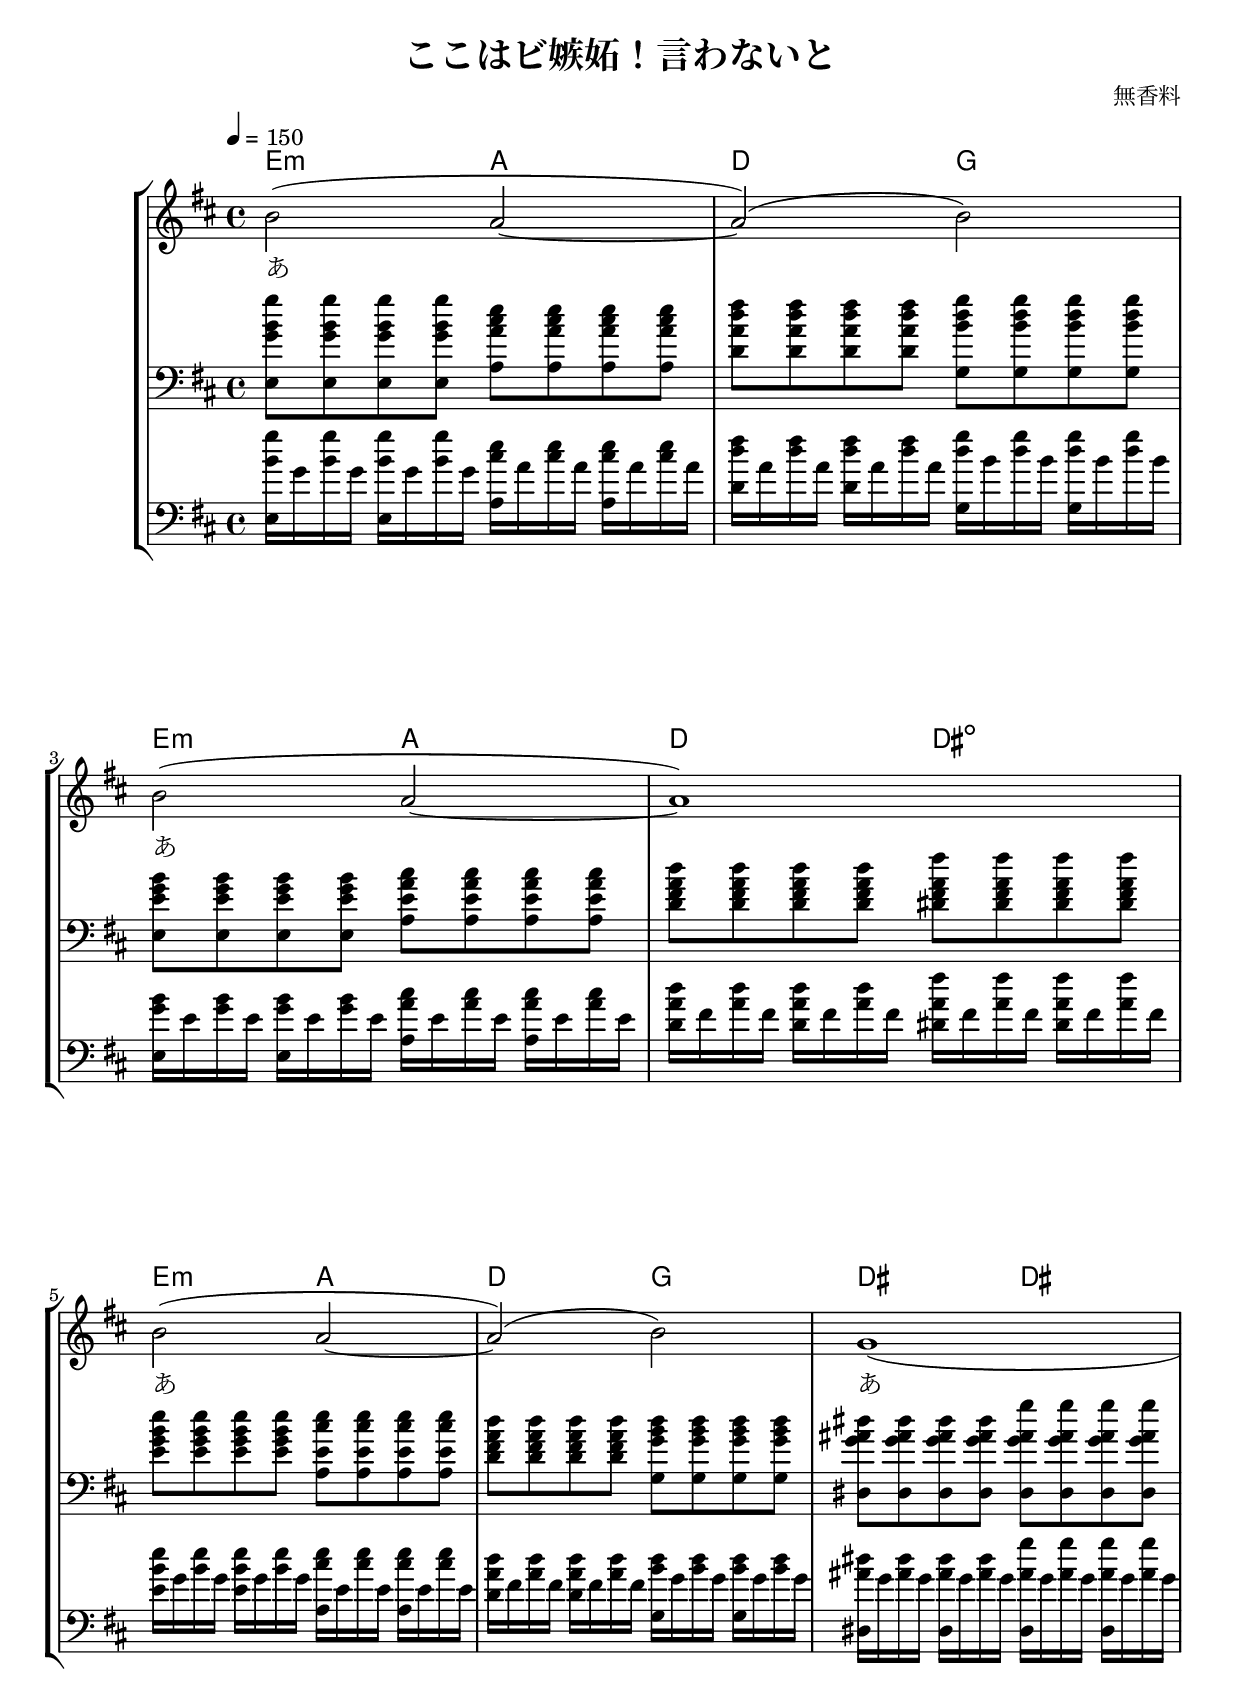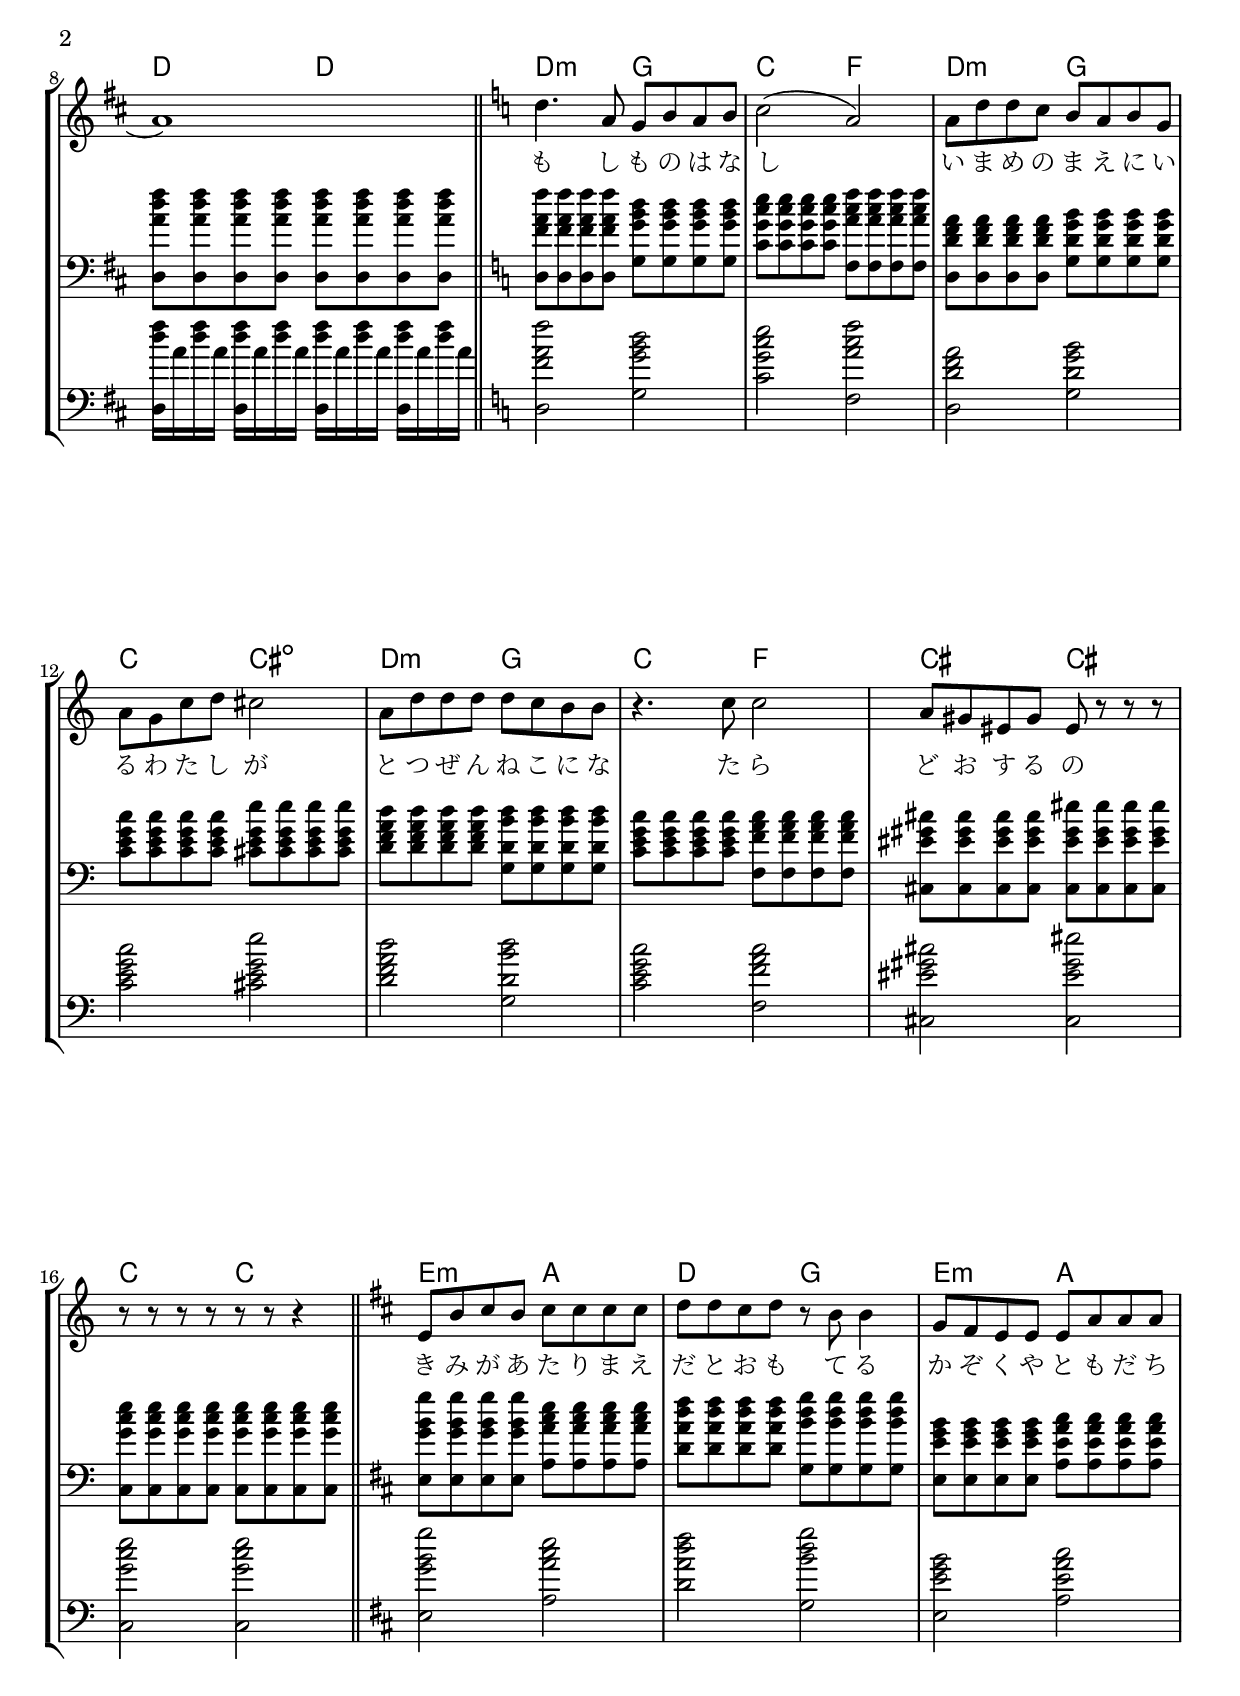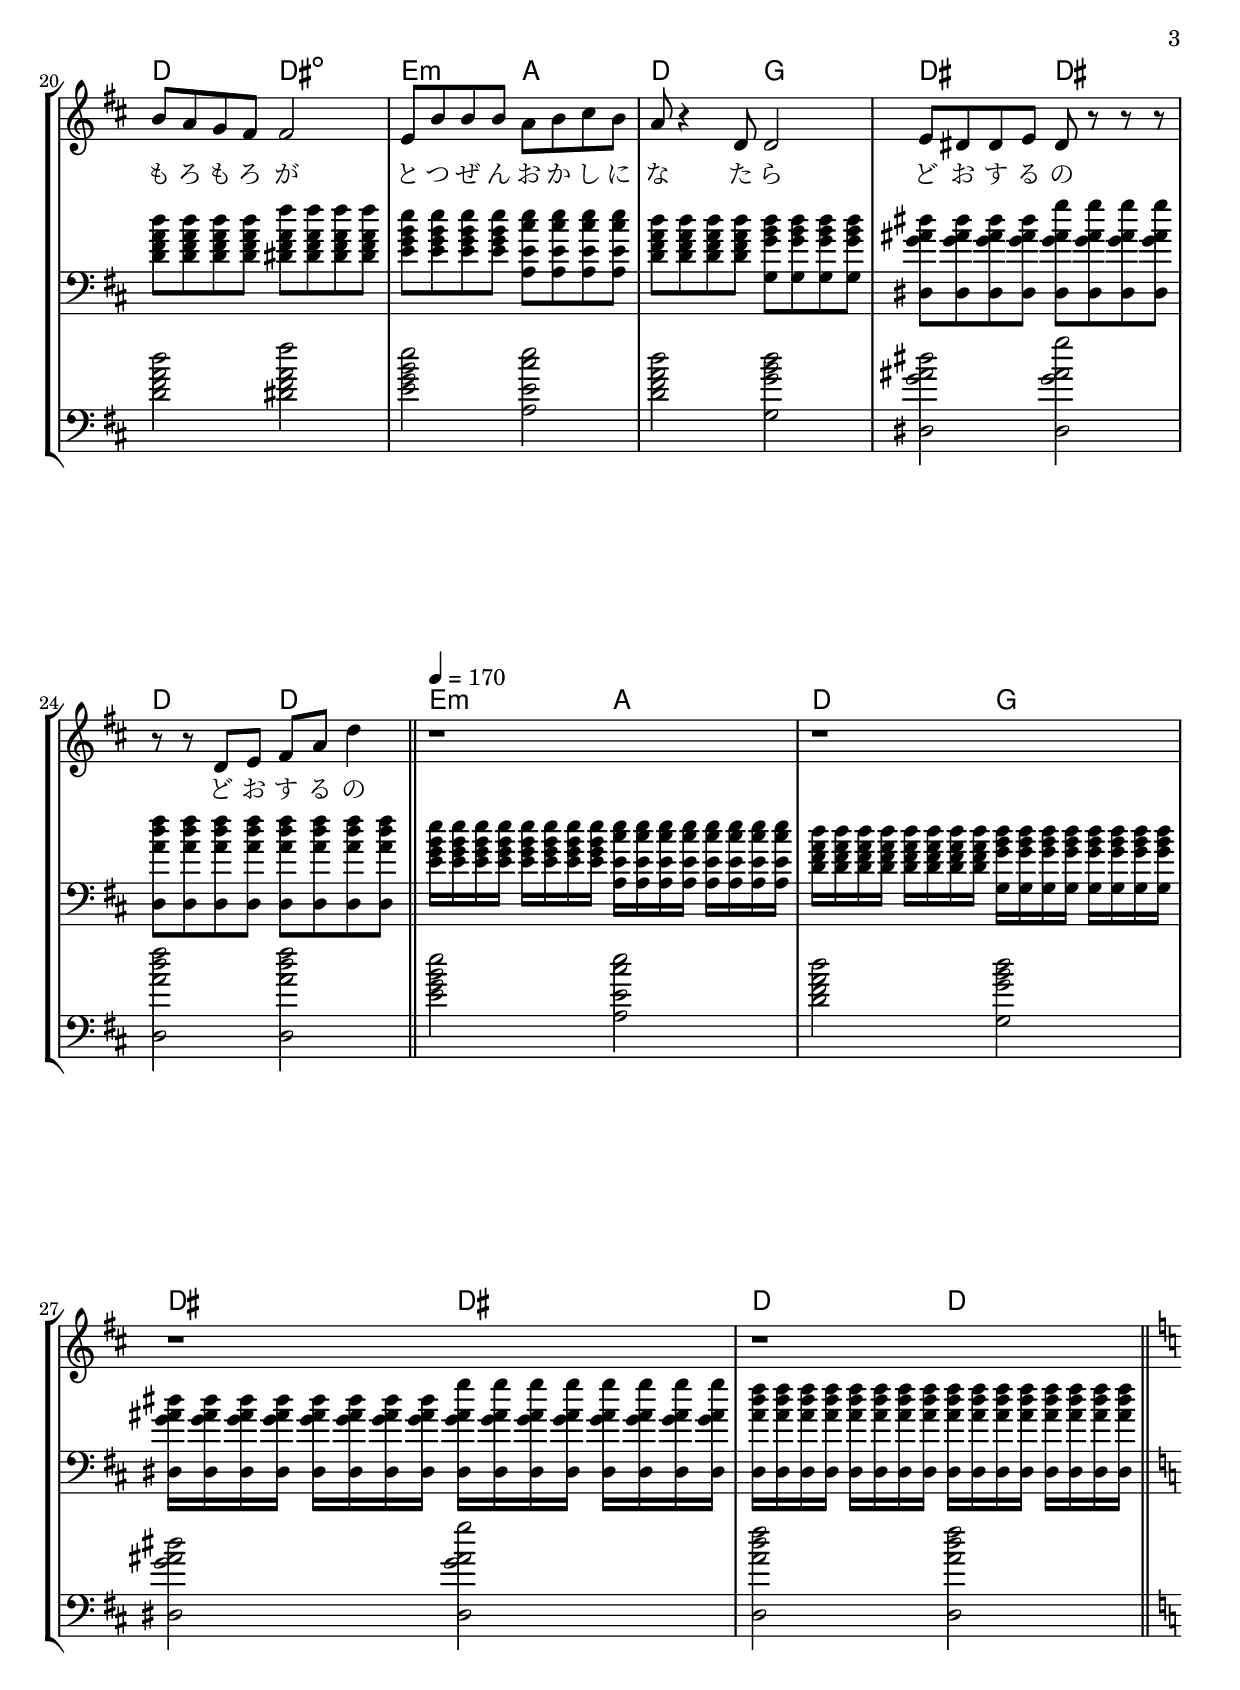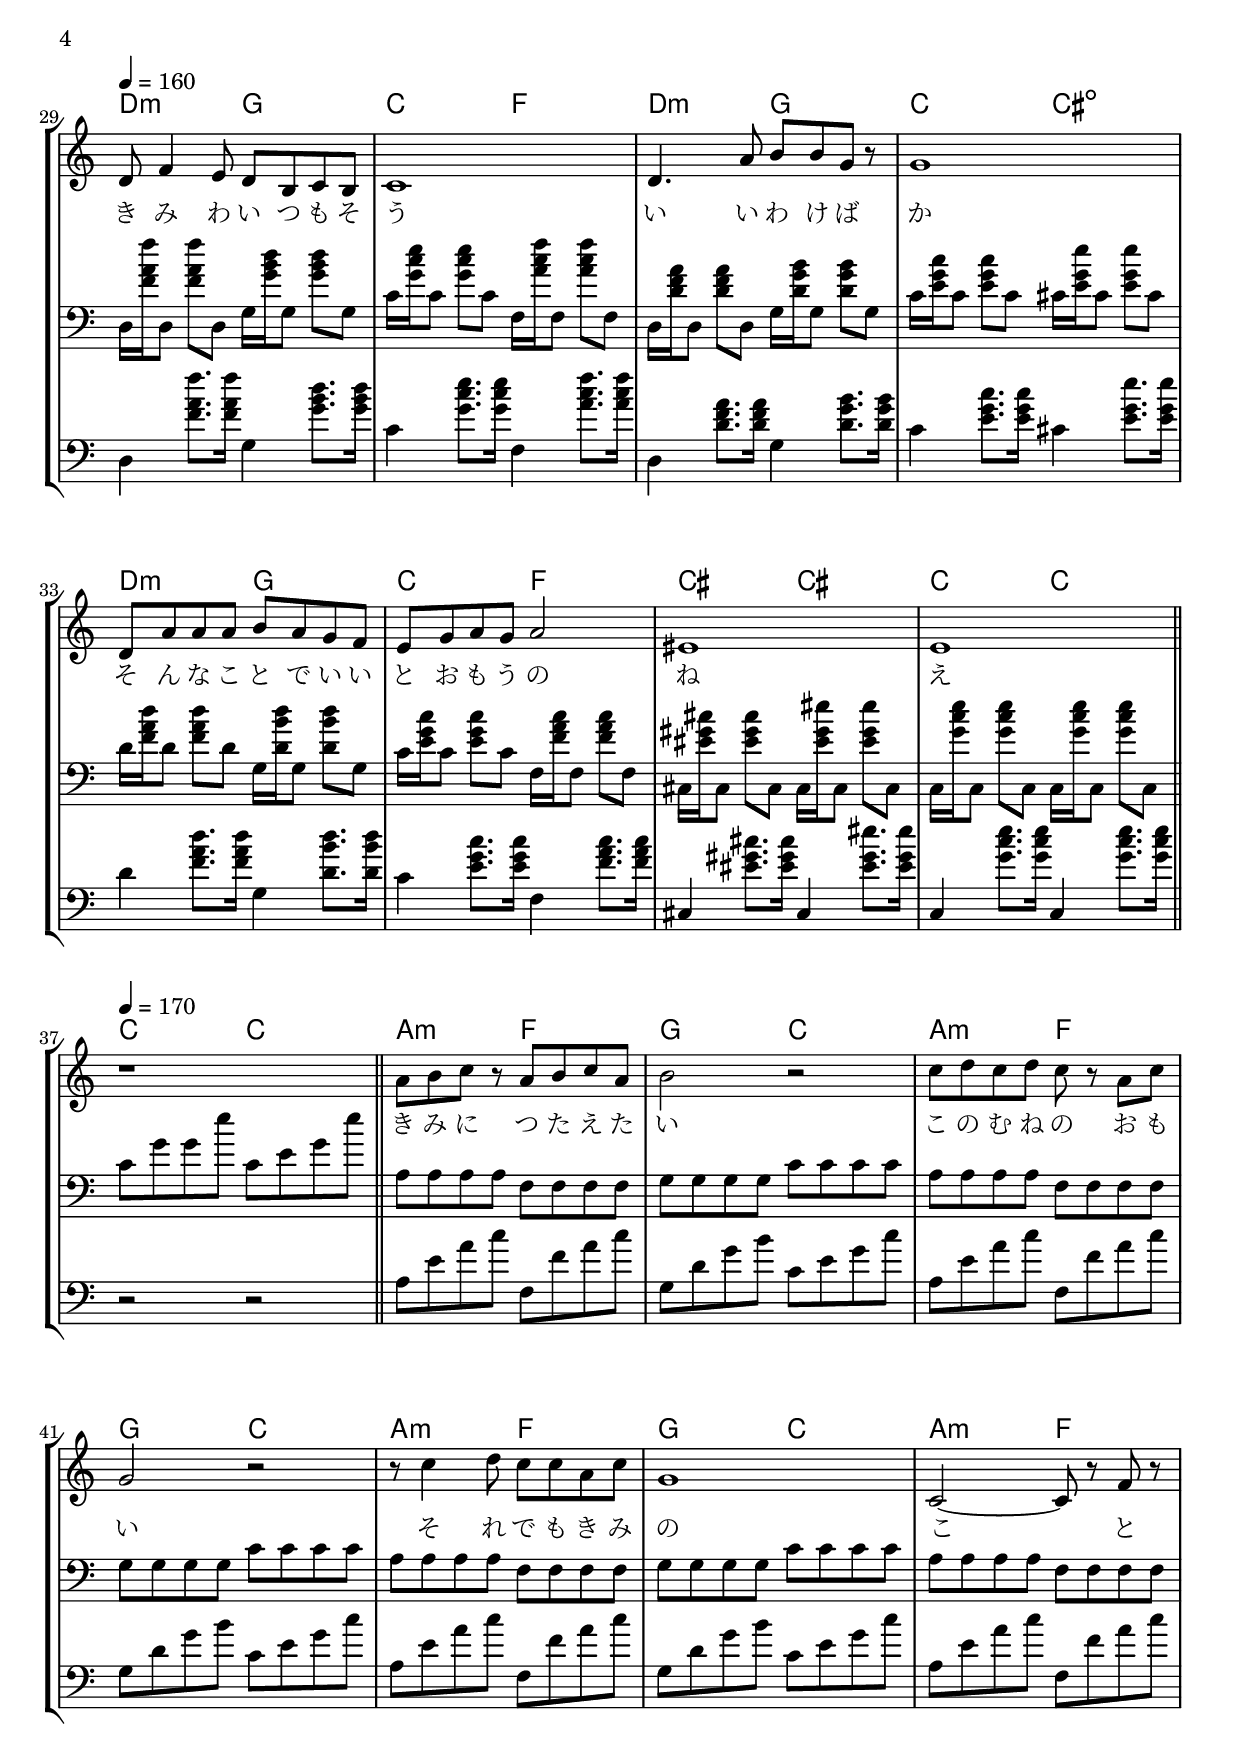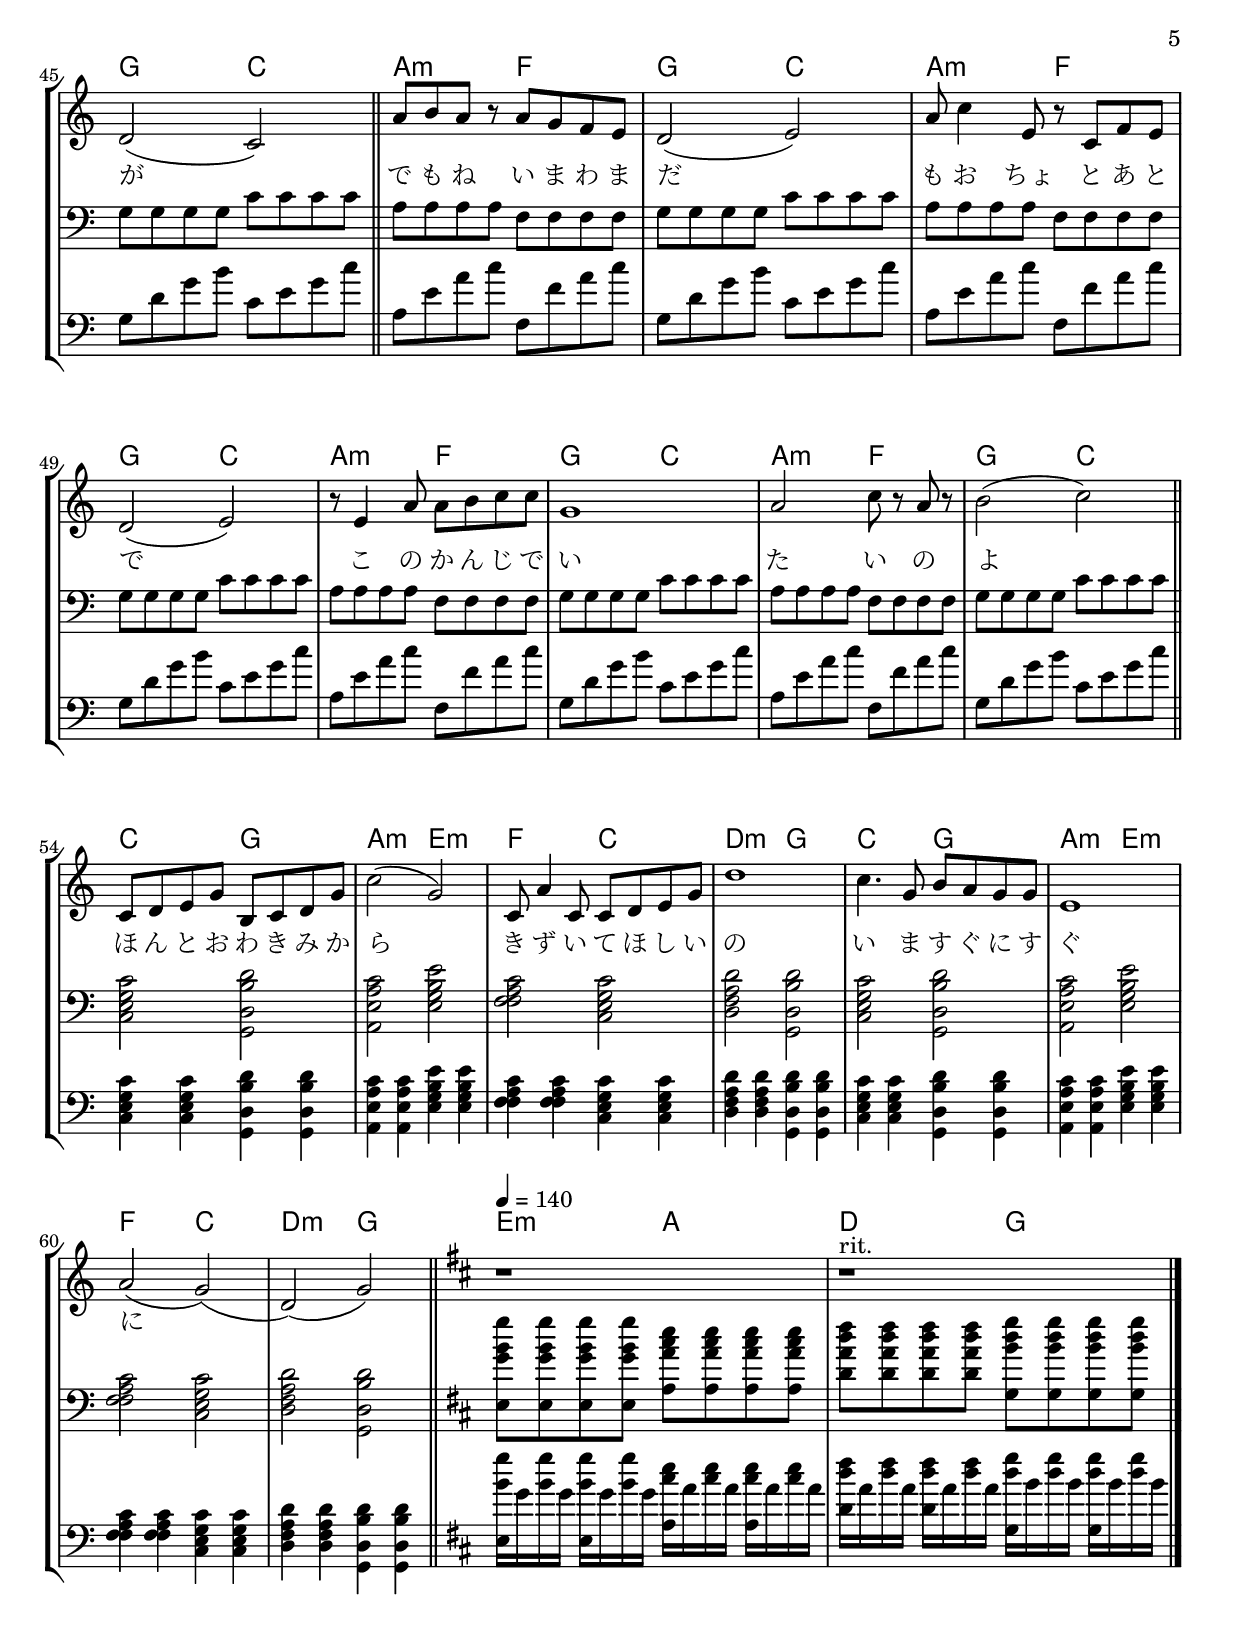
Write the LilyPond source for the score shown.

\version "2.12.1"

\header {
	title = \markup {ここはビ嫉妬！言わないと}
	composer = \markup \center-column {無香料}
}

harmony = \chordmode {
	e2:m a d g e:m a d dis:dim e:m a d g dis dis d d 

	d:m g c f d:m g c cis:dim d:m g c f cis cis c c 

	e:m a d g e:m a d dis:dim e:m a d g dis dis d d 

	e:m a d g dis dis d d 

	d:m g c f d:m g c cis:dim d:m g c f cis cis c c 

	c c 

	a:m f g c a:m f g c a:m f g c a:m f g c 

	a:m f g c a:m f g c a:m f g c a:m f g c 

	c g a:m e:m f c d:m g c g a:m e:m f c d:m g 

	e:m a d g 
}

melody = {
	\set Staff.midiInstrument = #"Lead 1 (square)"
		\key d \major
	\tempo 4 = 150
 b'2  (a'2~ 
	a'2)  (b'2) 
	b'2  (a'2~ 
	a'1) 
	 b'2  (a'2~ 
	a'2)  (b'2) 
	g'1 
	(a'1)
	\set Staff.midiInstrument = #"fss0.34"
		\key c \major
 d''4.  a'8  g'8  b'8  a'8  b'8 
	c''2  (a'2) 
	a'8  d''8  d''8  c''8  b'8  a'8  b'8  g'8 
	a'8  g'8  c''8  d''8  cis''2 
	a'8  d''8  d''8  d''8  d''8  c''8  b'8  b'8 
	r4.  c''8  c''2 
	a'8  gis'8  eis'8  gis'8  eis'8  r8  r8  r8 
	r8  r8  r8  r8  r8  r8  r4
	\set Staff.midiInstrument = #"fss0.34"
		\key d \major
 e'8  b'8  cis''8  b'8  cis''8  cis''8  cis''8  cis''8 
	d''8  d''8  cis''8  d''8  r8  b'8  b'4 
	g'8  fis'8  e'8  e'8  e'8  a'8  a'8  a'8 
	b'8  a'8  g'8  fis'8  fis'2 
	e'8  b'8  b'8  b'8  a'8  b'8  cis''8  b'8 
	a'8  r4  d'8  d'2 
	e'8  dis'8  dis'8  e'8  dis'8  r8  r8  r8 
	r8  r8  d'8  e'8  fis'8  a'8  d''4
	\tempo 4 = 170
	r1 | r1 | r1 | r1   
	\set Staff.midiInstrument = #"fss0.35"
		\key c \major
	\tempo 4 = 160
 d'8  f'4  e'8  d'8  b8  c'8  b8 
	c'1 
	d'4.  a'8  b'8  b'8  g'8  r8 
	g'1 
	d'8  a'8  a'8  a'8  b'8  a'8  g'8  f'8 
	e'8  g'8  a'8  g'8  a'2 
	eis'1 
	e'1
	\tempo 4 = 170
	r1   
	\set Staff.midiInstrument = #"fss0.35"
	 a'8  b'8  c''8  r8  a'8  b'8  c''8  a'8 
	b'2  r2 
	c''8  d''8  c''8  d''8  c''8  r8  a'8  c''8 
	g'2  r2 
	r8  c''4  d''8  c''8  c''8  a'8  c''8 
	g'1 
	c'2~c'8  r8  f'8  r8 
	d'2  (c'2)
	\set Staff.midiInstrument = #"fss0.34"
	 a'8  b'8  a'8  r8  a'8  g'8  f'8  e'8 
	d'2  (e'2) 
	a'8  c''4  e'8  r8  c'8  f'8  e'8 
	d'2  (e'2) 
	r8  e'4  a'8  a'8  b'8  c''8  c''8 
	g'1 
	a'2  c''8  r8  a'8  r8 
	b'2  (c''2)
	\set Staff.midiInstrument = #"fss0.34"
	 c'8  d'8  e'8  g'8  b8  c'8  d'8  g'8 
	c''2  (g'2) 
	c'8  a'4  c'8  c'8  d'8  e'8  g'8 
	d''1 
	c''4.  g'8  b'8  a'8  g'8  g'8 
	e'1 
	a'2  (g'2) 
	(d'2)  (g'2)
	\key d \major
	\tempo 4 = 140
	r1 | r1^"rit." \bar "|."
}

words = \lyricmode {
	あ  あ  あ  あ  
	も  し  も  の  は  な  し  い  ま  め  の  ま  え  に  い  る  わ  た  し  が  と  つ  ぜ  ん  ね  こ  に  な  た  ら  ど  お  す  る  の  
	き  み  が  あ  た  り  ま  え  だ  と  お  も  て  る  か  ぞ  く  や  と  も  だ  ち  も  ろ  も  ろ  が  と  つ  ぜ  ん  お  か  し  に  な  た  ら  ど  お  す  る  の  ど  お  す  る  の  
	
	き  み  わ  い  つ  も  そ  う  い  い  わ  け  ば  か  そ  ん  な  こ  と  で  い  い  と  お  も  う  の  ね  え  
	
	き  み  に  つ  た  え  た  い  こ  の  む  ね  の  お  も  い  そ  れ  で  も  き  み  の  こ  と  が  
	で  も  ね  い  ま  わ  ま  だ  も  お  ちょ  と  あ  と  で  こ  の  か  ん  じ  で  い  た  い  の  よ  
	ほ  ん  と  お  わ  き  み  か  ら  き  ず  い  て  ほ  し  い  の  い  ま  す  ぐ  に  す  ぐ  に  
	
}

tempochange = {
	\tempo 4 = 150
	r1 | r1 | r1 | r1 | r1 | r1 | r1 | r1 \bar "||"
	\tempo 4 = 150
	r1 | r1 | r1 | r1 | r1 | r1 | r1 | r1 \bar "||"
	\tempo 4 = 150
	r1 | r1 | r1 | r1 | r1 | r1 | r1 | r1 \bar "||"
	\tempo 4 = 170
	r1 | r1 | r1 | r1 \bar "||"
	\tempo 4 = 160
	r1 | r1 | r1 | r1 | r1 | r1 | r1 | r1 \bar "||"
	\tempo 4 = 170
	r1 \bar "||"
	\tempo 4 = 170
	r1 | r1 | r1 | r1 | r1 | r1 | r1 | r1 \bar "||"
	\tempo 4 = 170
	r1 | r1 | r1 | r1 | r1 | r1 | r1 | r1 \bar "||"
	\tempo 4 = 170
	r1 | r1 | r1 | r1 | r1 | r1 | r1 | r1 \bar "||"
	\tempo 4 = 140
	r1 | \tempo 4 = 105 r2 \tempo 4 = 93 r2 \bar "|."
}

mainacc = {
	\clef bass
	\set Staff.midiInstrument = #"Lead 1 (square)"
	\key d \major
	\tempo 4 = 150
	<e g' b' g''>8 <e g' b' g''>8 <e g' b' g''>8 <e g' b' g''>8
	<a a' cis'' e''>8 <a a' cis'' e''>8 <a a' cis'' e''>8 <a a' cis'' e''>8
	<d' a' d'' fis''>8 <d' a' d'' fis''>8 <d' a' d'' fis''>8 <d' a' d'' fis''>8
	<g b' d'' g''>8 <g b' d'' g''>8 <g b' d'' g''>8 <g b' d'' g''>8
	<e e' g' b'>8 <e e' g' b'>8 <e e' g' b'>8 <e e' g' b'>8
	<a e' a' cis''>8 <a e' a' cis''>8 <a e' a' cis''>8 <a e' a' cis''>8
	<d' fis' a' d''>8 <d' fis' a' d''>8 <d' fis' a' d''>8 <d' fis' a' d''>8
	<dis' fis' a' fis''>8 <dis' fis' a' fis''>8 <dis' fis' a' fis''>8 <dis' fis' a' fis''>8
	<e' g' b' e''>8 <e' g' b' e''>8 <e' g' b' e''>8 <e' g' b' e''>8
	<a e' cis'' e''>8 <a e' cis'' e''>8 <a e' cis'' e''>8 <a e' cis'' e''>8
	<d' fis' a' d''>8 <d' fis' a' d''>8 <d' fis' a' d''>8 <d' fis' a' d''>8
	<g g' b' d''>8 <g g' b' d''>8 <g g' b' d''>8 <g g' b' d''>8
	<dis g' ais' dis''>8 <dis g' ais' dis''>8 <dis g' ais' dis''>8 <dis g' ais' dis''>8
	<dis g' ais' g''>8 <dis g' ais' g''>8 <dis g' ais' g''>8 <dis g' ais' g''>8
	<d a' d'' fis''>8 <d a' d'' fis''>8 <d a' d'' fis''>8 <d a' d'' fis''>8
	<d a' d'' fis''>8 <d a' d'' fis''>8 <d a' d'' fis''>8 <d a' d'' fis''>8
	\bar "||"

	\set Staff.midiInstrument = #"Lead 1 (square)"
	\key c \major
	<d f' a' f''>8 <d f' a' f''>8 <d f' a' f''>8 <d f' a' f''>8
	<g g' b' d''>8 <g g' b' d''>8 <g g' b' d''>8 <g g' b' d''>8
	<c' g' c'' e''>8 <c' g' c'' e''>8 <c' g' c'' e''>8 <c' g' c'' e''>8
	<f a' c'' f''>8 <f a' c'' f''>8 <f a' c'' f''>8 <f a' c'' f''>8
	<d d' f' a'>8 <d d' f' a'>8 <d d' f' a'>8 <d d' f' a'>8
	<g d' g' b'>8 <g d' g' b'>8 <g d' g' b'>8 <g d' g' b'>8
	<c' e' g' c''>8 <c' e' g' c''>8 <c' e' g' c''>8 <c' e' g' c''>8
	<cis' e' g' e''>8 <cis' e' g' e''>8 <cis' e' g' e''>8 <cis' e' g' e''>8
	<d' f' a' d''>8 <d' f' a' d''>8 <d' f' a' d''>8 <d' f' a' d''>8
	<g d' b' d''>8 <g d' b' d''>8 <g d' b' d''>8 <g d' b' d''>8
	<c' e' g' c''>8 <c' e' g' c''>8 <c' e' g' c''>8 <c' e' g' c''>8
	<f f' a' c''>8 <f f' a' c''>8 <f f' a' c''>8 <f f' a' c''>8
	<cis eis' gis' cis''>8 <cis eis' gis' cis''>8 <cis eis' gis' cis''>8 <cis eis' gis' cis''>8
	<cis eis' gis' eis''>8 <cis eis' gis' eis''>8 <cis eis' gis' eis''>8 <cis eis' gis' eis''>8
	<c g' c'' e''>8 <c g' c'' e''>8 <c g' c'' e''>8 <c g' c'' e''>8
	<c g' c'' e''>8 <c g' c'' e''>8 <c g' c'' e''>8 <c g' c'' e''>8
	\bar "||"

	\set Staff.midiInstrument = #"Lead 1 (square)"
	\key d \major
	<e g' b' g''>8 <e g' b' g''>8 <e g' b' g''>8 <e g' b' g''>8
	<a a' cis'' e''>8 <a a' cis'' e''>8 <a a' cis'' e''>8 <a a' cis'' e''>8
	<d' a' d'' fis''>8 <d' a' d'' fis''>8 <d' a' d'' fis''>8 <d' a' d'' fis''>8
	<g b' d'' g''>8 <g b' d'' g''>8 <g b' d'' g''>8 <g b' d'' g''>8
	<e e' g' b'>8 <e e' g' b'>8 <e e' g' b'>8 <e e' g' b'>8
	<a e' a' cis''>8 <a e' a' cis''>8 <a e' a' cis''>8 <a e' a' cis''>8
	<d' fis' a' d''>8 <d' fis' a' d''>8 <d' fis' a' d''>8 <d' fis' a' d''>8
	<dis' fis' a' fis''>8 <dis' fis' a' fis''>8 <dis' fis' a' fis''>8 <dis' fis' a' fis''>8
	<e' g' b' e''>8 <e' g' b' e''>8 <e' g' b' e''>8 <e' g' b' e''>8
	<a e' cis'' e''>8 <a e' cis'' e''>8 <a e' cis'' e''>8 <a e' cis'' e''>8
	<d' fis' a' d''>8 <d' fis' a' d''>8 <d' fis' a' d''>8 <d' fis' a' d''>8
	<g g' b' d''>8 <g g' b' d''>8 <g g' b' d''>8 <g g' b' d''>8
	<dis g' ais' dis''>8 <dis g' ais' dis''>8 <dis g' ais' dis''>8 <dis g' ais' dis''>8
	<dis g' ais' g''>8 <dis g' ais' g''>8 <dis g' ais' g''>8 <dis g' ais' g''>8
	<d a' d'' fis''>8 <d a' d'' fis''>8 <d a' d'' fis''>8 <d a' d'' fis''>8
	<d a' d'' fis''>8 <d a' d'' fis''>8 <d a' d'' fis''>8 <d a' d'' fis''>8
	\bar "||"

	\set Staff.midiInstrument = #"Lead 1 (square)"
	\tempo 4 = 170
	 <e' g' b' e''>16 <e' g' b' e''>16 <e' g' b' e''>16 <e' g' b' e''>16 <e' g' b' e''>16 <e' g' b' e''>16 <e' g' b' e''>16 <e' g' b' e''>16
	 <a e' cis'' e''>16 <a e' cis'' e''>16 <a e' cis'' e''>16 <a e' cis'' e''>16 <a e' cis'' e''>16 <a e' cis'' e''>16 <a e' cis'' e''>16 <a e' cis'' e''>16
	 <d' fis' a' d''>16 <d' fis' a' d''>16 <d' fis' a' d''>16 <d' fis' a' d''>16 <d' fis' a' d''>16 <d' fis' a' d''>16 <d' fis' a' d''>16 <d' fis' a' d''>16
	 <g g' b' d''>16 <g g' b' d''>16 <g g' b' d''>16 <g g' b' d''>16 <g g' b' d''>16 <g g' b' d''>16 <g g' b' d''>16 <g g' b' d''>16
	 <dis g' ais' dis''>16 <dis g' ais' dis''>16 <dis g' ais' dis''>16 <dis g' ais' dis''>16 <dis g' ais' dis''>16 <dis g' ais' dis''>16 <dis g' ais' dis''>16 <dis g' ais' dis''>16
	 <dis g' ais' g''>16 <dis g' ais' g''>16 <dis g' ais' g''>16 <dis g' ais' g''>16 <dis g' ais' g''>16 <dis g' ais' g''>16 <dis g' ais' g''>16 <dis g' ais' g''>16
	 <d a' d'' fis''>16 <d a' d'' fis''>16 <d a' d'' fis''>16 <d a' d'' fis''>16 <d a' d'' fis''>16 <d a' d'' fis''>16 <d a' d'' fis''>16 <d a' d'' fis''>16
	 <d a' d'' fis''>16 <d a' d'' fis''>16 <d a' d'' fis''>16 <d a' d'' fis''>16 <d a' d'' fis''>16 <d a' d'' fis''>16 <d a' d'' fis''>16 <d a' d'' fis''>16
	\bar "||"

	\set Staff.midiInstrument = #"Distorted Guitar"
	\key c \major
	\tempo 4 = 160
	d16 <f' a' f''>16 d8 <f' a' f''>8 d8
	g16 <g' b' d''>16 g8 <g' b' d''>8 g8
	c'16 <g' c'' e''>16 c'8 <g' c'' e''>8 c'8
	f16 <a' c'' f''>16 f8 <a' c'' f''>8 f8
	d16 <d' f' a'>16 d8 <d' f' a'>8 d8
	g16 <d' g' b'>16 g8 <d' g' b'>8 g8
	c'16 <e' g' c''>16 c'8 <e' g' c''>8 c'8
	cis'16 <e' g' e''>16 cis'8 <e' g' e''>8 cis'8
	d'16 <f' a' d''>16 d'8 <f' a' d''>8 d'8
	g16 <d' b' d''>16 g8 <d' b' d''>8 g8
	c'16 <e' g' c''>16 c'8 <e' g' c''>8 c'8
	f16 <f' a' c''>16 f8 <f' a' c''>8 f8
	cis16 <eis' gis' cis''>16 cis8 <eis' gis' cis''>8 cis8
	cis16 <eis' gis' eis''>16 cis8 <eis' gis' eis''>8 cis8
	c16 <g' c'' e''>16 c8 <g' c'' e''>8 c8
	c16 <g' c'' e''>16 c8 <g' c'' e''>8 c8
	\bar "||"

	\set Staff.midiInstrument = #"Lead 1 (square)"
	\tempo 4 = 170
	c'8 g'8 g'8 e''8
	c'8 e'8 g'8 e''8
	\bar "||"

	\set Staff.midiInstrument = #"Distorted Guitar"
	a8 a8 a8 a8
	f8 f8 f8 f8
	g8 g8 g8 g8
	c'8 c'8 c'8 c'8
	a8 a8 a8 a8
	f8 f8 f8 f8
	g8 g8 g8 g8
	c'8 c'8 c'8 c'8
	a8 a8 a8 a8
	f8 f8 f8 f8
	g8 g8 g8 g8
	c'8 c'8 c'8 c'8
	a8 a8 a8 a8
	f8 f8 f8 f8
	g8 g8 g8 g8
	c'8 c'8 c'8 c'8
	\bar "||"

	\set Staff.midiInstrument = #"Distorted Guitar"
	a8 a8 a8 a8
	f8 f8 f8 f8
	g8 g8 g8 g8
	c'8 c'8 c'8 c'8
	a8 a8 a8 a8
	f8 f8 f8 f8
	g8 g8 g8 g8
	c'8 c'8 c'8 c'8
	a8 a8 a8 a8
	f8 f8 f8 f8
	g8 g8 g8 g8
	c'8 c'8 c'8 c'8
	a8 a8 a8 a8
	f8 f8 f8 f8
	g8 g8 g8 g8
	c'8 c'8 c'8 c'8
	\bar "||"

	\set Staff.midiInstrument = #"String Ensemble 2"
	<c e g c'>2
	<g, d b d'>2
	<a, e a c'>2
	<e g b e'>2
	<f f a c'>2
	<c e g c'>2
	<f d a d'>2
	<g, d b d'>2
	<c e g c'>2
	<g, d b d'>2
	<a, e a c'>2
	<e g b e'>2
	<f f a c'>2
	<c e g c'>2
	<f d a d'>2
	<g, d b d'>2
	\bar "||"

	\set Staff.midiInstrument = #"Lead 1 (square)"
	\key d \major
	\tempo 4 = 140
	<e g' b' g''>8 <e g' b' g''>8 <e g' b' g''>8 <e g' b' g''>8
	<a a' cis'' e''>8 <a a' cis'' e''>8 <a a' cis'' e''>8 <a a' cis'' e''>8
	<d' a' d'' fis''>8 <d' a' d'' fis''>8 <d' a' d'' fis''>8 <d' a' d'' fis''>8
	<g b' d'' g''>8 <g b' d'' g''>8 <g b' d'' g''>8 <g b' d'' g''>8
	\bar "|."
}

subacc = {
	\clef bass
	\set Staff.midiInstrument = #"Lead 8 (bass+lead)"
	\key d \major
	\tempo 4 = 150
	<e b' g''>16 g'16 <b' g''>16 g'16   <e b' g''>16 g'16 <b' g''>16 g'16
	<a cis'' e''>16 a'16 <cis'' e''>16 a'16   <a cis'' e''>16 a'16 <cis'' e''>16 a'16
	<d' d'' fis''>16 a'16 <d'' fis''>16 a'16   <d' d'' fis''>16 a'16 <d'' fis''>16 a'16
	<g d'' g''>16 b'16 <d'' g''>16 b'16   <g d'' g''>16 b'16 <d'' g''>16 b'16
	<e g' b'>16 e'16 <g' b'>16 e'16   <e g' b'>16 e'16 <g' b'>16 e'16
	<a a' cis''>16 e'16 <a' cis''>16 e'16   <a a' cis''>16 e'16 <a' cis''>16 e'16
	<d' a' d''>16 fis'16 <a' d''>16 fis'16   <d' a' d''>16 fis'16 <a' d''>16 fis'16
	<dis' a' fis''>16 fis'16 <a' fis''>16 fis'16   <dis' a' fis''>16 fis'16 <a' fis''>16 fis'16
	<e' b' e''>16 g'16 <b' e''>16 g'16   <e' b' e''>16 g'16 <b' e''>16 g'16
	<a cis'' e''>16 e'16 <cis'' e''>16 e'16   <a cis'' e''>16 e'16 <cis'' e''>16 e'16
	<d' a' d''>16 fis'16 <a' d''>16 fis'16   <d' a' d''>16 fis'16 <a' d''>16 fis'16
	<g b' d''>16 g'16 <b' d''>16 g'16   <g b' d''>16 g'16 <b' d''>16 g'16
	<dis ais' dis''>16 g'16 <ais' dis''>16 g'16   <dis ais' dis''>16 g'16 <ais' dis''>16 g'16
	<dis ais' g''>16 g'16 <ais' g''>16 g'16   <dis ais' g''>16 g'16 <ais' g''>16 g'16
	<d d'' fis''>16 a'16 <d'' fis''>16 a'16   <d d'' fis''>16 a'16 <d'' fis''>16 a'16
	<d d'' fis''>16 a'16 <d'' fis''>16 a'16   <d d'' fis''>16 a'16 <d'' fis''>16 a'16
	\bar "||"

	\set Staff.midiInstrument = #"Lead 8 (bass+lead)"
	\key c \major
	<d f' a' f''>2
	<g g' b' d''>2
	<c' g' c'' e''>2
	<f a' c'' f''>2
	<d d' f' a'>2
	<g d' g' b'>2
	<c' e' g' c''>2
	<cis' e' g' e''>2
	<d' f' a' d''>2
	<g d' b' d''>2
	<c' e' g' c''>2
	<f f' a' c''>2
	<cis eis' gis' cis''>2
	<cis eis' gis' eis''>2
	<c g' c'' e''>2
	<c g' c'' e''>2
	\bar "||"

	\set Staff.midiInstrument = #"Guitar harmonics"
	\key d \major
	<e g' b' g''>2
	<a a' cis'' e''>2
	<d' a' d'' fis''>2
	<g b' d'' g''>2
	<e e' g' b'>2
	<a e' a' cis''>2
	<d' fis' a' d''>2
	<dis' fis' a' fis''>2
	<e' g' b' e''>2
	<a e' cis'' e''>2
	<d' fis' a' d''>2
	<g g' b' d''>2
	<dis g' ais' dis''>2
	<dis g' ais' g''>2
	<d a' d'' fis''>2
	<d a' d'' fis''>2
	\bar "||"

	\set Staff.midiInstrument = #"Pad 1 (new age)"
	\tempo 4 = 170
	<e' g' b' e''>2
	<a e' cis'' e''>2
	<d' fis' a' d''>2
	<g g' b' d''>2
	<dis g' ais' dis''>2
	<dis g' ais' g''>2
	<d a' d'' fis''>2
	<d a' d'' fis''>2
	\bar "||"

	\set Staff.midiInstrument = #"Trumpet"
	\key c \major
	\tempo 4 = 160
	d4 <f' a' f''>8. <f' a' f''>16
	g4 <g' b' d''>8. <g' b' d''>16
	c'4 <g' c'' e''>8. <g' c'' e''>16
	f4 <a' c'' f''>8. <a' c'' f''>16
	d4 <d' f' a'>8. <d' f' a'>16
	g4 <d' g' b'>8. <d' g' b'>16
	c'4 <e' g' c''>8. <e' g' c''>16
	cis'4 <e' g' e''>8. <e' g' e''>16
	d'4 <f' a' d''>8. <f' a' d''>16
	g4 <d' b' d''>8. <d' b' d''>16
	c'4 <e' g' c''>8. <e' g' c''>16
	f4 <f' a' c''>8. <f' a' c''>16
	cis4 <eis' gis' cis''>8. <eis' gis' cis''>16
	cis4 <eis' gis' eis''>8. <eis' gis' eis''>16
	c4 <g' c'' e''>8. <g' c'' e''>16
	c4 <g' c'' e''>8. <g' c'' e''>16
	\bar "||"

	\set Staff.midiInstrument = #"Acoustic grand"
	\tempo 4 = 170
	r2
	r2
	\bar "||"

	\set Staff.midiInstrument = #"Lead 1 (square)"
	a8 e'8 a'8 c''8
	f8 f'8 a'8 c''8
	g8 d'8 g'8 b'8
	c'8 e'8 g'8 c''8
	a8 e'8 a'8 c''8
	f8 f'8 a'8 c''8
	g8 d'8 g'8 b'8
	c'8 e'8 g'8 c''8
	a8 e'8 a'8 c''8
	f8 f'8 a'8 c''8
	g8 d'8 g'8 b'8
	c'8 e'8 g'8 c''8
	a8 e'8 a'8 c''8
	f8 f'8 a'8 c''8
	g8 d'8 g'8 b'8
	c'8 e'8 g'8 c''8
	\bar "||"

	\set Staff.midiInstrument = #"Lead 1 (square)"
	a8 e'8 a'8 c''8
	f8 f'8 a'8 c''8
	g8 d'8 g'8 b'8
	c'8 e'8 g'8 c''8
	a8 e'8 a'8 c''8
	f8 f'8 a'8 c''8
	g8 d'8 g'8 b'8
	c'8 e'8 g'8 c''8
	a8 e'8 a'8 c''8
	f8 f'8 a'8 c''8
	g8 d'8 g'8 b'8
	c'8 e'8 g'8 c''8
	a8 e'8 a'8 c''8
	f8 f'8 a'8 c''8
	g8 d'8 g'8 b'8
	c'8 e'8 g'8 c''8
	\bar "||"

	\set Staff.midiInstrument = #"Applause"
	<c e g c'>4 <c e g c'>4
	<g, d b d'>4 <g, d b d'>4
	<a, e a c'>4 <a, e a c'>4
	<e g b e'>4 <e g b e'>4
	<f f a c'>4 <f f a c'>4
	<c e g c'>4 <c e g c'>4
	<f d a d'>4 <f d a d'>4
	<g, d b d'>4 <g, d b d'>4
	<c e g c'>4 <c e g c'>4
	<g, d b d'>4 <g, d b d'>4
	<a, e a c'>4 <a, e a c'>4
	<e g b e'>4 <e g b e'>4
	<f f a c'>4 <f f a c'>4
	<c e g c'>4 <c e g c'>4
	<f d a d'>4 <f d a d'>4
	<g, d b d'>4 <g, d b d'>4
	\bar "||"

	\set Staff.midiInstrument = #"Lead 8 (bass+lead)"
	\key d \major
	\tempo 4 = 140
	<e b' g''>16 g'16 <b' g''>16 g'16   <e b' g''>16 g'16 <b' g''>16 g'16
	<a cis'' e''>16 a'16 <cis'' e''>16 a'16   <a cis'' e''>16 a'16 <cis'' e''>16 a'16
	<d' d'' fis''>16 a'16 <d'' fis''>16 a'16   <d' d'' fis''>16 a'16 <d'' fis''>16 a'16
	<g d'' g''>16 b'16 <d'' g''>16 b'16   <g d'' g''>16 b'16 <d'' g''>16 b'16
	\bar "|."
}

percA = {
	\drummode {
	r1 |r1 |r1 |r1 |r1 |r1 |r1 |r1 \bar "||"
	r1 |r1 |r1 |r1 |r1 |r1 |r1 |r1 \bar "||"
	r4 hh4 hh4 hh4  |hh4 hh4 hh4 hh4  |hh4 hh4 hh4 hh4  |hh4 hh4 hh4 hh4  |r4 hh4 hh4 hh4  |hh4 hh4 hh4 hh4  |hh4 hh4 hh4 hh4  |r1  \bar "||"
	r4 hh4 hh4 hh4  |hh4 hh4 hh4 hh4  |hh4 hh4 hh4 hh4  |r1  \bar "||"
	cymc1  |r1  |r1  |r1  |cymc1  |r1  |r1  |r1  \bar "||"
	r1 \bar "||"
	r8 hho8 hho8 hho8 hho8 hho8 hho8 hho8  |hho8 hho8 hho8 hho8 hho8 hho8 hho8 hho8  |r8 hho8 hho8 hho8 hho8 hho8 hho8 hho8  |hho8 hho8 hho8 hho8 hho2  |r8 hho8 hho8 hho8 hho8 hho8 hho8 hho8  |hho8 hho8 hho8 hho8 hho8 hho8 hho8 hho8  |r8 hho8 hho8 hho8 hho8 hho8 hho8 hho8  |hho8 hho8 hho2.  \bar "||"
	r4 hh4 hh4 hh4  |hh4 hh4 hh4 hh4  |hh4 hh4 hh4 hh4  |hh4 hh4 hh4 hh4  |r4 hh4 hh4 hh4  |hh4 hh4 hh4 hh4  |hh4 hh4 hh4 hh4  |r1  \bar "||"
	r4 hh4 hh4 hh4  |hh4 hh4 hh4 hh4  |hh4 hh4 hh4 hh4  |hh4 hh4 hh4 hh4  |r4 hh4 hh4 hh4  |hh4 hh4 hh4 hh4  |hh4 hh4 hh4 hh4  |r1  \bar "||"
	r1 |r1 \bar "|."
	}
}

percB = {
	\drummode {
	r1 |r1 |r1 |r1 |r1 |r1 |r1 |r1 \bar "||"
	r1 |r1 |r1 |r1 |r1 |r1 |r1 |r1 \bar "||"
	r4 sn8 sn4. sn4  |r4 sn8 sn4. sn4  |r4 sn8 sn4. sn4  |r4 sn8 sn4. sn4  |r4 sn8 sn4. sn4  |r4 sn8 sn4. sn4  |r4 sn8 sn4. sn4  |sn16 sn16 sn16 sn16 sn16 sn16 sn16 sn16 sn16 sn16 sn16 sn16 sn16 sn16 sn16 sn16  \bar "||"
	r4 sn8 sn4. sn4  |r4 sn8 sn4. sn4  |r4 sn8 sn4. sn4  |sn16 sn16 sn16 sn16 sn16 sn16 sn16 sn16 sn16 sn16 sn16 sn16 sn16 sn16 sn16 sn16  \bar "||"
	r8 hho8 hho8 hho8 hho8 hho8 hho8 hho8  |hho8 hho8 hho8 hho8 hho8 hho8 hho8 hho8  |hho8 hho8 hho8 hho8 hho8 hho8 hho8 hho8  |hho8 hho8 hho8 hho8 hho8 hho4.  |r8 hho8 hho8 hho8 hho8 hho8 hho8 hho8  |hho8 hho8 hho8 hho8 hho8 hho8 hho8 hho8  |hho8 hho8 hho8 hho8 hho8 hho8 hho8 hho8  |hho8 hho8 hho8 hho8 hho8 hho4.  \bar "||"
	r1 \bar "||"
	r8 sn4 sn4 sn4 sn8  |r8 sn4 sn4 sn4 sn8  |r8 sn4 sn4 sn4 sn8  |r8 sn4 sn8 sn8 sn16 sn4 r16  |r8 sn4 sn4 sn4 sn8  |r8 sn4 sn4 sn4 sn8  |r8 sn4 sn4 sn4 sn8  |r8 sn8. sn16 sn8 sn16 sn16 sn16 sn8. sn8  \bar "||"
	r4 sn8 sn4. sn4  |r4 sn8 sn4. sn4  |r4 sn8 sn4. sn4  |r4 sn8 sn4. sn4  |r4 sn8 sn4. sn4  |r4 sn8 sn4. sn4  |r4 sn8 sn4. sn4  |sn16 sn16 sn16 sn16 sn16 sn16 sn16 sn16 sn16 sn16 sn16 sn16 sn16 sn16 sn16 sn16  \bar "||"
	r4 sn8 sn4. sn4  |r4 sn8 sn4. sn4  |r4 sn8 sn4. sn4  |r4 sn8 sn4. sn4  |r4 sn8 sn4. sn4  |r4 sn8 sn4. sn4  |r4 sn8 sn4. sn4  |sn16 sn16 sn16 sn16 sn16 sn16 sn16 sn16 sn16 sn16 sn16 sn16 sn16 sn16 sn16 sn16  \bar "||"
	r1 |r1 \bar "|."
	}
}

percC = {
	\drummode {
	r1 |r1 |r1 |r1 |r1 |r1 |r1 |r1 \bar "||"
	r1 |r1 |r1 |r1 |r1 |r1 |r1 |r1 \bar "||"
	bd4 bd4 bd4 bd4  |bd4 bd4 bd4 bd8 bd8  |bd4 bd4 bd4 bd4  |bd4 bd4 bd4 bd8 bd8  |bd4 bd4 bd4 bd4  |bd4 bd4 bd4 bd8 bd8  |bd4 bd4 bd4 bd4  |bd4 bd4 bd8 bd8 bd8 bd8  \bar "||"
	bd4 bd4 bd4 bd4  |bd4 bd4 bd4 bd8 bd8  |bd4 bd4 bd4 bd4  |bd4 bd4 bd8 bd8 bd8 bd8  \bar "||"
	r1  |r1  |r1  |r2. hh4  |r1  |r1  |r1  |r2. hh4  \bar "||"
	r1 \bar "||"
	bd4 bd4 bd8. bd8 bd8.  |bd4 bd4 bd8. bd8 bd8.  |bd4 bd4 bd8. bd8 bd8.  |bd4 bd4 r16 bd4. r16  |bd4 bd4 bd8. bd8 bd8.  |bd4 bd4 bd8. bd8 bd8.  |bd4 bd4 bd8. bd8 bd8.  |bd8 bd8 bd8. bd8. bd8 bd8 bd8  \bar "||"
	bd4 bd4 bd4 bd4  |bd4 bd4 bd4 bd8 bd8  |bd4 bd4 bd4 bd4  |bd4 bd4 bd4 bd8 bd8  |bd4 bd4 bd4 bd4  |bd4 bd4 bd4 bd8 bd8  |bd4 bd4 bd4 bd4  |bd4 bd4 bd8 bd8 bd8 bd8  \bar "||"
	bd4 bd4 bd4 bd4  |bd4 bd4 bd4 bd8 bd8  |bd4 bd4 bd4 bd4  |bd4 bd4 bd4 bd8 bd8  |bd4 bd4 bd4 bd4  |bd4 bd4 bd4 bd8 bd8  |bd4 bd4 bd4 bd4  |bd4 bd4 bd8 bd8 bd8 bd8  \bar "||"
	r1 |r1 \bar "|."
	}
}

percD = {
	\drummode {
	r1 |r1 |r1 |r1 |r1 |r1 |r1 |r1 \bar "||"
	r1 |r1 |r1 |r1 |r1 |r1 |r1 |r1 \bar "||"
	r8 hhp4 hhp4 hhp4 hhp8  |r8 hhp4 hhp4 hhp4 hhp8  |r8 hhp4 hhp4 hhp4 hhp8  |r8 hhp4 hhp4 hhp4 hhp8  |r8 hhp4 hhp4 hhp4 hhp8  |r8 hhp4 hhp4 hhp4 hhp8  |r8 hhp4 hhp4 hhp4 hhp8  |r8 hhp4 hhp4 hhp4 hhp8  \bar "||"
	r8 hhp4 hhp4 hhp4 hhp8  |r8 hhp4 hhp4 hhp4 hhp8  |r8 hhp4 hhp4 hhp4 hhp8  |r8 hhp4 hhp4 hhp4 hhp8  \bar "||"
	r8 sn4 sn4 sn4 sn8  |r8 sn4 sn4 sn4 sn8  |r8 sn4 sn4 sn4 sn8  |r8 sn4 sn4 sn8. sn16 sn16 sn16  |r8 sn4 sn4 sn4 sn8  |r8 sn4 sn4 sn4 sn8  |r8 sn4 sn4 sn4 sn8  |r8 sn4 sn4 sn8. sn16 sn16 sn16  \bar "||"
	r1 \bar "||"
	cymc1  |r1  |cymc1  |r1  |cymc1  |r1  |cymc1  |r1  \bar "||"
	r8 hhp4 hhp4 hhp4 hhp8  |r8 hhp4 hhp4 hhp4 hhp8  |r8 hhp4 hhp4 hhp4 hhp8  |r8 hhp4 hhp4 hhp4 hhp8  |r8 hhp4 hhp4 hhp4 hhp8  |r8 hhp4 hhp4 hhp4 hhp8  |r8 hhp4 hhp4 hhp4 hhp8  |r8 hhp4 hhp4 hhp4 hhp8  \bar "||"
	r8 hhp4 hhp4 hhp4 hhp8  |r8 hhp4 hhp4 hhp4 hhp8  |r8 hhp4 hhp4 hhp4 hhp8  |r8 hhp4 hhp4 hhp4 hhp8  |r8 hhp4 hhp4 hhp4 hhp8  |r8 hhp4 hhp4 hhp4 hhp8  |r8 hhp4 hhp4 hhp4 hhp8  |r8 hhp4 hhp4 hhp4 hhp8  \bar "||"
	r1 |r1 \bar "|."
	}
}

percE = {
	\drummode {
	r1 |r1 |r1 |r1 |r1 |r1 |r1 |r1 \bar "||"
	r1 |r1 |r1 |r1 |r1 |r1 |r1 |r1 \bar "||"
	cymc1  |r1 |r1 |r1 |cymc1  |r1 |r1 |r1 \bar "||"
	cymc1  |r1 |r1 |r1 \bar "||"
	bd4 bd16 bd8. bd8. bd8 bd8.  |bd4 bd16 bd8. bd16 bd8 bd8 bd8.  |bd4 bd16 bd8. bd8. bd8 bd8.  |bd4 bd16 bd8. bd16 bd8. bd4  |bd4 bd16 bd8. bd8. bd8 bd8.  |bd4 bd16 bd8. bd16 bd8 bd8 bd8.  |bd4 bd16 bd8. bd8. bd8 bd8.  |bd4 bd16 bd8. bd16 bd8. bd4  \bar "||"
	r1 \bar "||"
	r1 |r1 |r1 |r2. tommh16 tommh8.  |r1 |r1 |r1 |r2. tommh16 tommh8.  \bar "||"
	cymc1  |r1 |r1 |r1 |cymc1  |r1 |r1 |r1 \bar "||"
	cymc1  |r1 |r1 |r1 |cymc1  |r1 |r1 |r1 \bar "||"
	r1 |r1 \bar "|."
	}
}

percF = {
	\drummode {
	r1 | r1 | r1 | r1 | r1 | r1 | r1 | r1 \bar "||"
	r1 | r1 | r1 | r1 | r1 | r1 | r1 | r1 \bar "||"
	r1 | r1 | r1 | r1 | r1 | r1 | r1 | r1 \bar "||"
	r1 | r1 | r1 | r1 \bar "||"
	r1 | r1 | r1 | r1 | r1 | r1 | r1 | r1 \bar "||"
	r1 \bar "||"
	r1 |r1 |r1 |r2. r8 tomfh16 tomfh16  |r1 |r1 |r1 |r2. r8 tomfh8  \bar "||"
	r1 | r1 | r1 | r1 | r1 | r1 | r1 | r1 \bar "||"
	r1 | r1 | r1 | r1 | r1 | r1 | r1 | r1 \bar "||"
	r1 | r1 \bar "|."
	}
}

percG = {
	\drummode {
	r1 | r1 | r1 | r1 | r1 | r1 | r1 | r1 \bar "||"
	r1 | r1 | r1 | r1 | r1 | r1 | r1 | r1 \bar "||"
	r1 | r1 | r1 | r1 | r1 | r1 | r1 | r1 \bar "||"
	r1 | r1 | r1 | r1 \bar "||"
	r1 | r1 | r1 | r1 | r1 | r1 | r1 | r1 \bar "||"
	r1 \bar "||"
	r1 |r1 |r1 |r1 |r1 |r1 |r1 |r2. tomml16 tomml8.  \bar "||"
	r1 | r1 | r1 | r1 | r1 | r1 | r1 | r1 \bar "||"
	r1 | r1 | r1 | r1 | r1 | r1 | r1 | r1 \bar "||"
	r1 | r1 \bar "|."
	}
}

\score {
	<<
		\new StaffGroup <<
			\new ChordNames {\harmony}
			\new Voice = "melody" {\melody}
			\new Lyrics \lyricsto "melody" \words
			\new Staff = "mainacc" {\mainacc}
			\new Staff = "subacc" {\subacc}
		>>
	>>
	\layout { }
}
